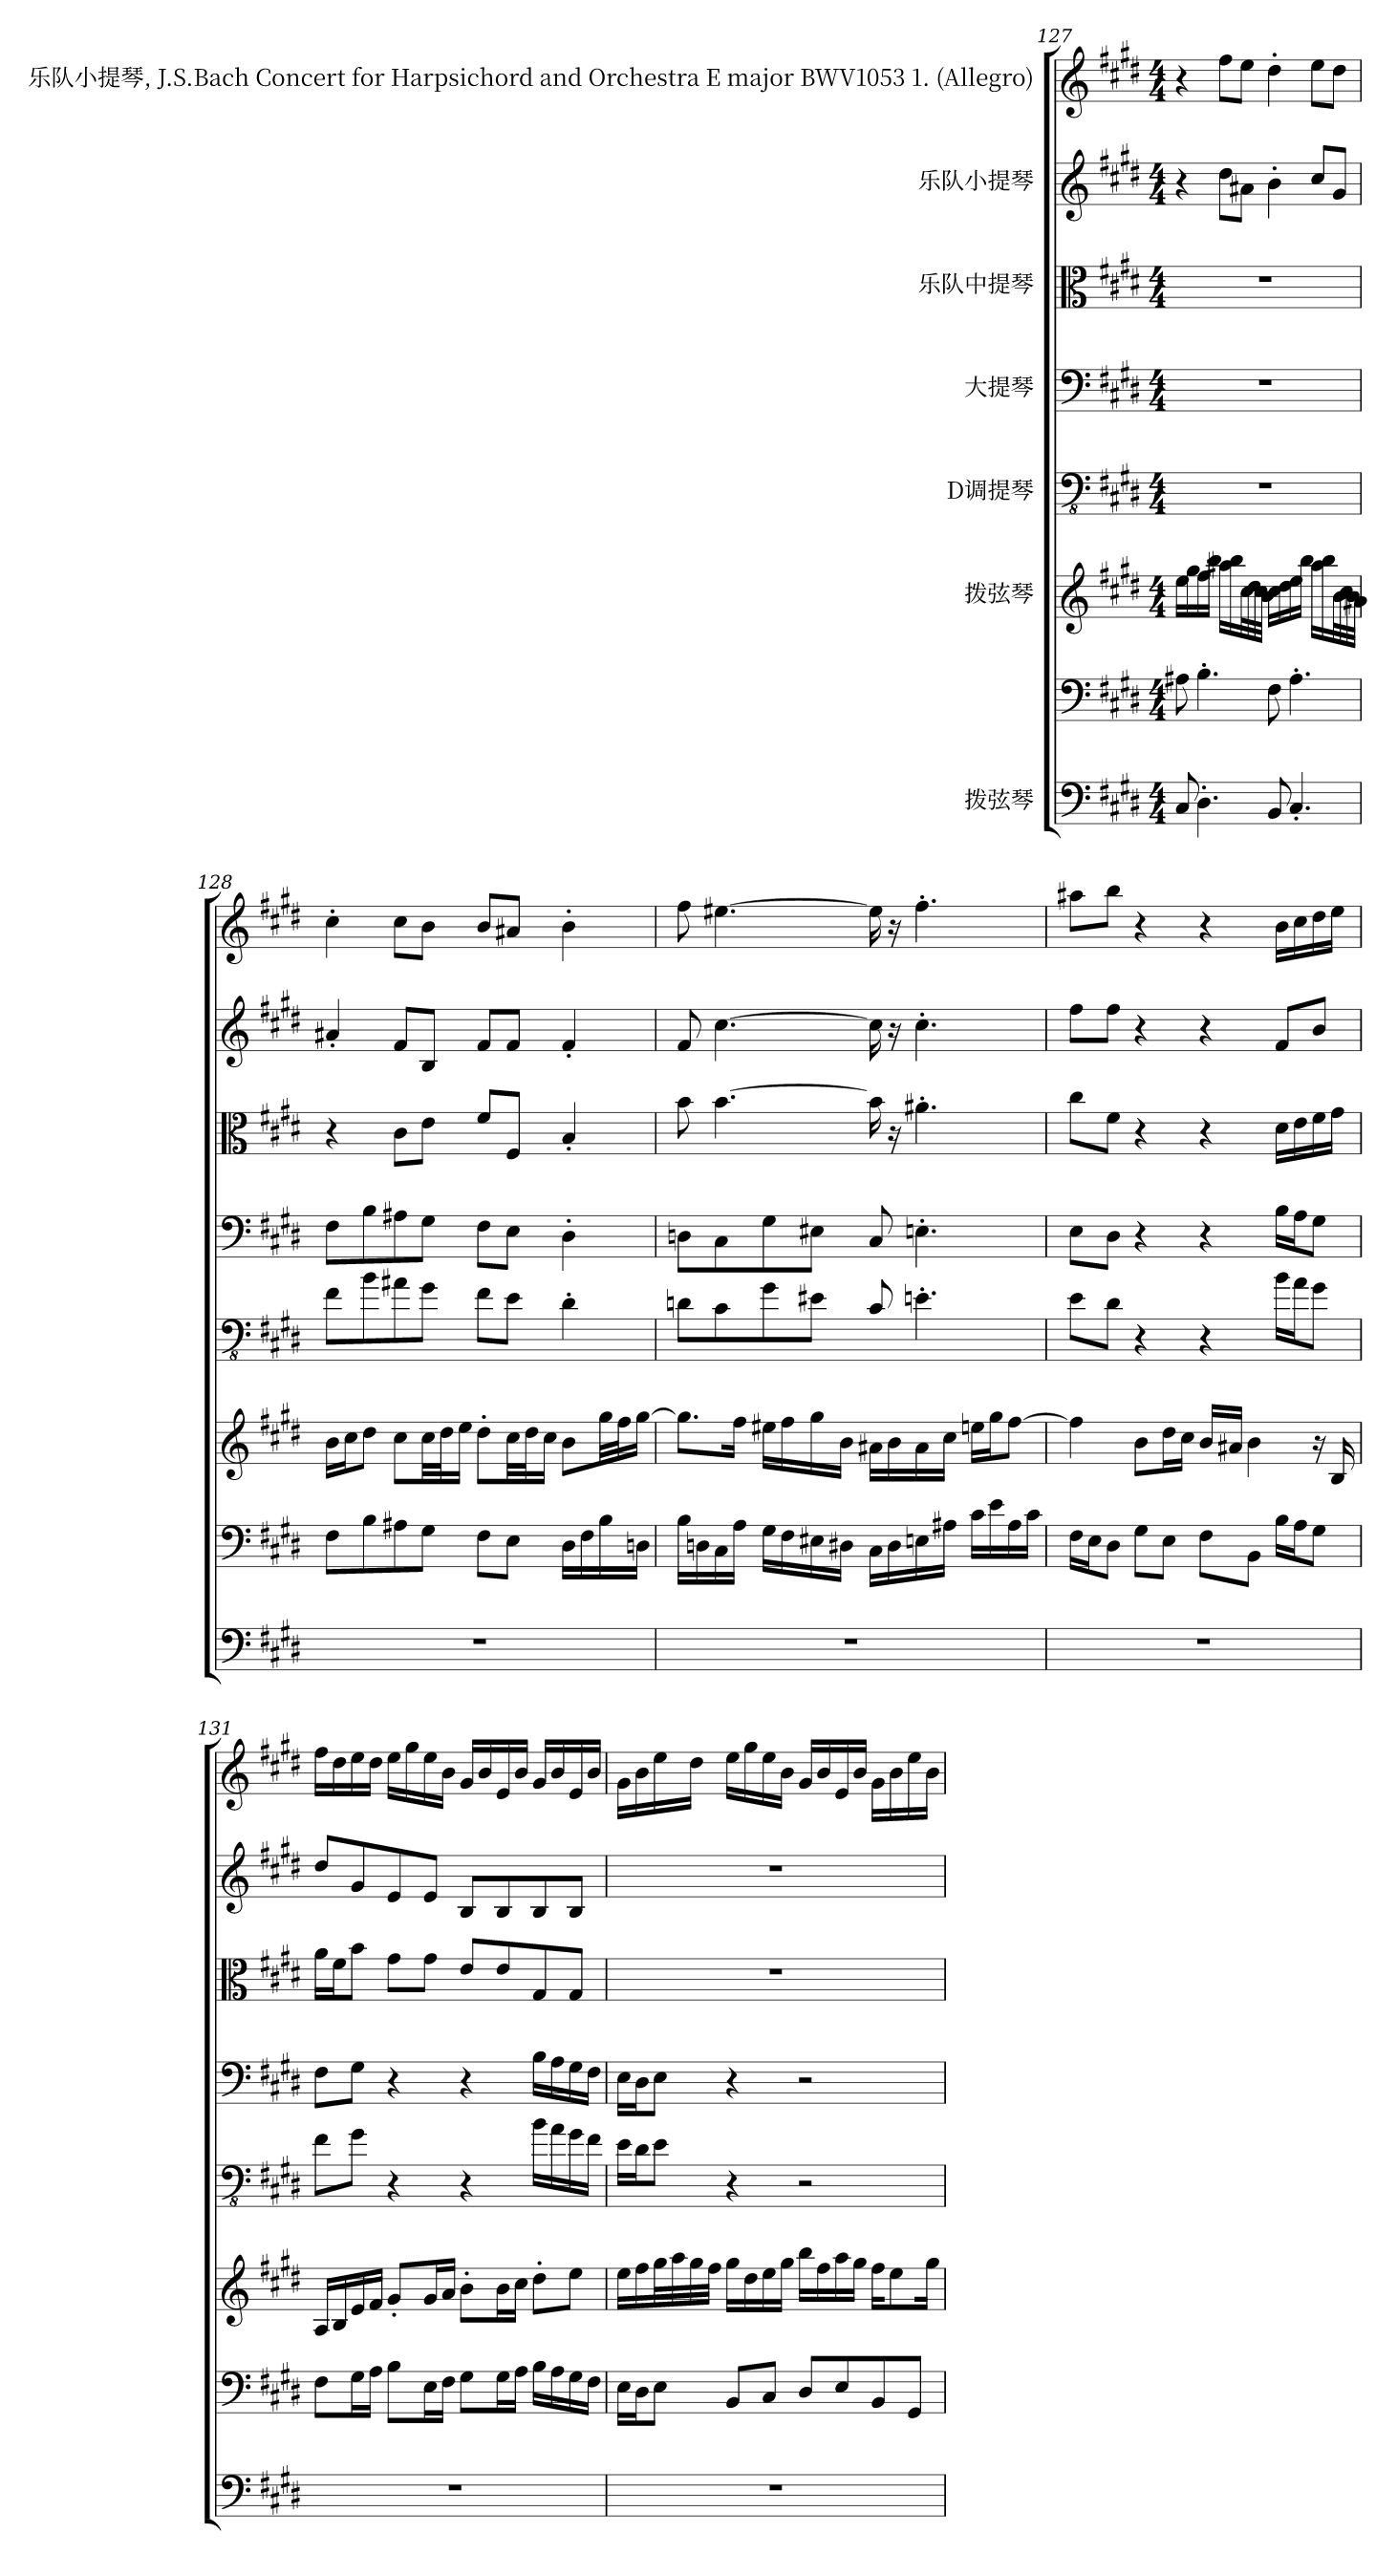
**kern	**kern	**kern	**kern	**kern	**kern	**kern	**kern
*part7	*part7	*part6	*part5	*part4	*part3	*part2	*part1
*staff8	*staff7	*staff6	*staff5	*staff4	*staff3	*staff2	*staff1
*I"拨弦琴	*	*I"拨弦琴	*I"D调提琴	*I"大提琴	*I"乐队中提琴	*I"乐队小提琴	*I"乐队小提琴, J.S.Bach Concert for Harpsichord and Orchestra E major BWV1053 1. (Allegro)
!!LO:PB:g=z
*clefF4	*clefF4	*clefG2	*clefFv4	*clefF4	*clefC3	*clefG2	*clefG2
*	*	*	*ITrd7c12	*	*	*	*
*k[f#c#g#d#]	*k[f#c#g#d#]	*k[f#c#g#d#]	*k[f#c#g#d#]	*k[f#c#g#d#]	*k[f#c#g#d#]	*k[f#c#g#d#]	*k[f#c#g#d#]
*M4/4	*M4/4	*M4/4	*M4/4	*M4/4	*M4/4	*M4/4	*M4/4
=127	=127	=127	=127	=127	=127	=127	=127
8C#/	8A#X\	16ee\LL	1r	1r	1r	4r	4r
.	.	16gg#\	.	.	.	.	.
4.D#'\	4.B'\	16ff#\	.	.	.	.	.
.	.	16bb\JJ	.	.	.	.	.
.	.	16aa#X\LL	.	.	.	8dd#\L	8ff#\L
.	.	16bb\	.	.	.	.	.
.	.	32cc#\L	.	.	.	8a#X\J	8ee\J
.	.	32dd#\	.	.	.	.	.
.	.	32cc#\	.	.	.	.	.
.	.	32b\JJJ	.	.	.	.	.
8BB/	8F#\	16cc#\LL	.	.	.	4b'\	4dd#'\
.	.	16dd#\	.	.	.	.	.
4.C#'/	4.A#'\	16ee\	.	.	.	.	.
.	.	16bb\JJ	.	.	.	.	.
.	.	16aa#\LL	.	.	.	8cc#/L	8ee\L
.	.	16bb\	.	.	.	.	.
.	.	32b\L	.	.	.	8g#/J	8dd#\J
.	.	32cc#\	.	.	.	.	.
.	.	32b\	.	.	.	.	.
.	.	32a#X\JJJ	.	.	.	.	.
=128	=128	=128	=128	=128	=128	=128	=128
1r	8F#\L	16b\LL	8FF#\L	8F#\L	4r	4a#X'/	4cc#'\
.	.	16cc#\J	.	.	.	.	.
.	8B\	8dd#\J	8BB\	8B\	.	.	.
.	8A#X\	8cc#\L	8AA#X\	8A#X\	8c#\L	8f#/L	8cc#\L
.	8G#\J	32cc#\LL	8GG#\J	8G#\J	8e\J	8B/J	8b\J
.	.	32dd#\J	.	.	.	.	.
.	.	16ee\JJ	.	.	.	.	.
.	8F#\L	8dd#'\L	8FF#\L	8F#\L	8f#/L	8f#/L	8b/L
.	8E\J	32cc#\LL	8EE\J	8E\J	8F#/J	8f#/J	8a#X/J
.	.	32dd#\J	.	.	.	.	.
.	.	16cc#\JJ	.	.	.	.	.
.	16D#\LL	8b\L	4DD#'\	4D#'\	4B'/	4f#'/	4b'\
.	16F#\	.	.	.	.	.	.
.	16B\	32gg#\LL	.	.	.	.	.
.	.	32ff#\J	.	.	.	.	.
.	16Dn\JJ	[16gg#\JJ	.	.	.	.	.
!!LO:PB:g=z
=129	=129	=129	=129	=129	=129	=129	=129
1r	16B\LL	8.gg#\L]	8DDn\L	8Dn\L	8b\	8f#/	8ff#\
.	16Dn\	.	.	.	.	.	.
.	16C#\	.	8CC#\	8C#\	[4.b\	[4.cc#\	[4.ee#X\
.	16A\JJ	16ff#\Jk	.	.	.	.	.
.	16G#\LL	16ee#X\LL	8GG#\	8G#\	.	.	.
.	16F#\	16ff#\	.	.	.	.	.
.	16E#X\	16gg#\	8EE#X\J	8E#X\J	.	.	.
.	16D#X\JJ	16b\JJ	.	.	.	.	.
.	16C#\LL	16a#X\LL	8CC#/	8C#/	16b\]	16cc#\]	16ee#\]
.	16D#\	16b\	.	.	16r	16r	16r
.	16En\	16a#\	4.EEn'\	4.En'\	4.a#X'\	4.cc#'\	4.ff#'\
.	16A#X\JJ	16cc#\JJ	.	.	.	.	.
.	16c#\LL	16een\LL	.	.	.	.	.
.	16e\	16gg#\J	.	.	.	.	.
.	16A#\	[8ff#\J	.	.	.	.	.
.	16c#\JJ	.	.	.	.	.	.
=130	=130	=130	=130	=130	=130	=130	=130
1r	16F#\LL	4ff#\]	8EE\L	8E\L	8cc#\L	8ff#\L	8aa#X\L
.	16E\J	.	.	.	.	.	.
.	8D#\J	.	8DD#\J	8D#\J	8f#\J	8ff#\J	8bb\J
.	8G#\L	8b\L	4r	4r	4r	4r	4r
.	8E\J	16dd#\L	.	.	.	.	.
.	.	16cc#\JJ	.	.	.	.	.
.	8F#\L	16b/LL	4r	4r	4r	4r	4r
.	.	16a#X/JJ	.	.	.	.	.
.	8BB\J	4b\	.	.	.	.	.
.	16B\LL	.	16BB\LL	16B\LL	16d#\LL	8f#/L	16b\LL
.	16A\J	.	16AA\J	16A\J	16e\	.	16cc#\
.	8G#\J	16r	8GG#\J	8G#\J	16f#\	8b/J	16dd#\
.	.	16B/	.	.	16g#\JJ	.	16ee\JJ
!!LO:PB:g=z
=131	=131	=131	=131	=131	=131	=131	=131
1r	8F#\L	16A/LL	8FF#\L	8F#\L	16a\LL	8dd#/L	16ff#\LL
.	.	16B/	.	.	16f#\J	.	16dd#\
.	16G#\L	16e/	8GG#\J	8G#\J	8b\J	8g#/	16ee\
.	16A\JJ	16f#/JJ	.	.	.	.	16dd#\JJ
.	8B\L	8g#'/L	4r	4r	8g#\L	8e/	16ee\LL
.	.	.	.	.	.	.	16gg#\
.	16E\L	16g#/L	.	.	8g#\J	8e/J	16ee\
.	16F#\JJ	16a/JJ	.	.	.	.	16b\JJ
.	8G#\L	8b'\L	4r	4r	8e/L	8B/L	16g#/LL
.	.	.	.	.	.	.	16b/
.	16G#\L	16b\L	.	.	8e/	8B/	16e/
.	16A\JJ	16cc#\JJ	.	.	.	.	16b/JJ
.	16B\LL	8dd#'\L	16BB\LL	16B\LL	8G#/	8B/	16g#/LL
.	16A\	.	16AA\	16A\	.	.	16b/
.	16G#\	8ee\J	16GG#\	16G#\	8G#/J	8B/J	16e/
.	16F#\JJ	.	16FF#\JJ	16F#\JJ	.	.	16b/JJ
=132	=132	=132	=132	=132	=132	=132	=132
1r	16E\LL	16ee\LL	16EE\LL	16E\LL	1r	1r	16g#\LL
.	16D#\J	16ff#\	16DD#\J	16D#\J	.	.	16b\
.	8E\J	32gg#\L	8EE\J	8E\J	.	.	16ee\
.	.	32aa\	.	.	.	.	.
.	.	32gg#\	.	.	.	.	16dd#\JJ
.	.	32ff#\JJJ	.	.	.	.	.
.	8BB/L	16gg#\LL	4r	4r	.	.	16ee\LL
.	.	16dd#\	.	.	.	.	16gg#\
.	8C#/J	16ee\	.	.	.	.	16ee\
.	.	16gg#\JJ	.	.	.	.	16b\JJ
.	8D#/L	16bb\LL	2r	2r	.	.	16g#/LL
.	.	16ff#\	.	.	.	.	16b/
.	8E/	16aa\	.	.	.	.	16e/
.	.	16gg#\JJ	.	.	.	.	16b/JJ
.	8BB/	16ff#\KL	.	.	.	.	16g#\LL
.	.	8ee\	.	.	.	.	16b\
.	8GG#/J	.	.	.	.	.	16ee\
.	.	16gg#\Jk	.	.	.	.	16b\JJ
=	=	=	=	=	=	=	=
*-	*-	*-	*-	*-	*-	*-	*-
